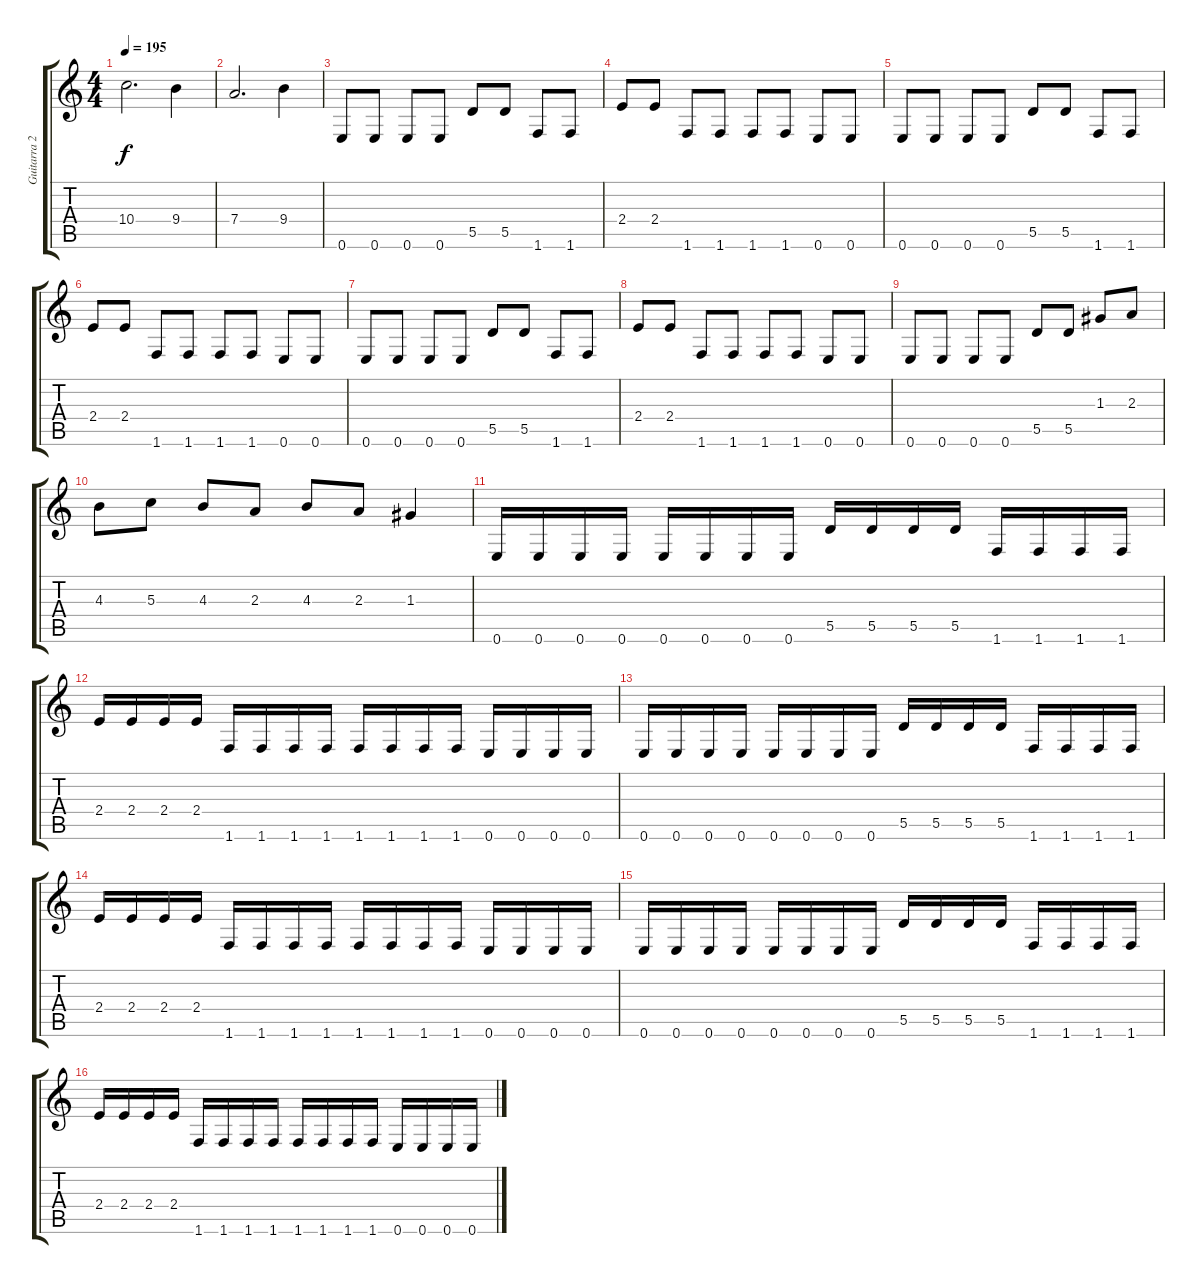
\track ("Guitarra 2" "Guitarra 2") {instrument distortionguitar}
\staff {score tabs}
\tuning (E4 B3 G3 D3 A2 E2) {hide}
\ts (4 4)
\tempo 195
\clef g2
\ks c
10.4.2{d dy f} 9.4.4 |
7.4.2{d} 9.4.4 |
0.6.8 0.6.8 0.6.8 0.6.8 5.5.8 5.5.8 1.6.8 1.6.8 |
2.4.8 2.4.8 1.6.8 1.6.8 1.6.8 1.6.8 0.6.8 0.6.8 |
0.6.8 0.6.8 0.6.8 0.6.8 5.5.8 5.5.8 1.6.8 1.6.8 |
2.4.8 2.4.8 1.6.8 1.6.8 1.6.8 1.6.8 0.6.8 0.6.8 |
0.6.8 0.6.8 0.6.8 0.6.8 5.5.8 5.5.8 1.6.8 1.6.8 |
2.4.8 2.4.8 1.6.8 1.6.8 1.6.8 1.6.8 0.6.8 0.6.8 |
0.6.8 0.6.8 0.6.8 0.6.8 5.5.8 5.5.8 1.3.8 2.3.8 |
4.3.8 5.3.8 4.3.8 2.3.8 4.3.8 2.3.8 1.3.4 |
0.6.16 0.6.16 0.6.16 0.6.16 0.6.16 0.6.16 0.6.16 0.6.16 5.5.16 5.5.16 5.5.16 5.5.16 1.6.16 1.6.16 1.6.16 1.6.16 |
2.4.16 2.4.16 2.4.16 2.4.16 1.6.16 1.6.16 1.6.16 1.6.16 1.6.16 1.6.16 1.6.16 1.6.16 0.6.16 0.6.16 0.6.16 0.6.16 |
0.6.16 0.6.16 0.6.16 0.6.16 0.6.16 0.6.16 0.6.16 0.6.16 5.5.16 5.5.16 5.5.16 5.5.16 1.6.16 1.6.16 1.6.16 1.6.16 |
2.4.16 2.4.16 2.4.16 2.4.16 1.6.16 1.6.16 1.6.16 1.6.16 1.6.16 1.6.16 1.6.16 1.6.16 0.6.16 0.6.16 0.6.16 0.6.16 |
0.6.16 0.6.16 0.6.16 0.6.16 0.6.16 0.6.16 0.6.16 0.6.16 5.5.16 5.5.16 5.5.16 5.5.16 1.6.16 1.6.16 1.6.16 1.6.16 |
2.4.16 2.4.16 2.4.16 2.4.16 1.6.16 1.6.16 1.6.16 1.6.16 1.6.16 1.6.16 1.6.16 1.6.16 0.6.16 0.6.16 0.6.16 0.6.16
